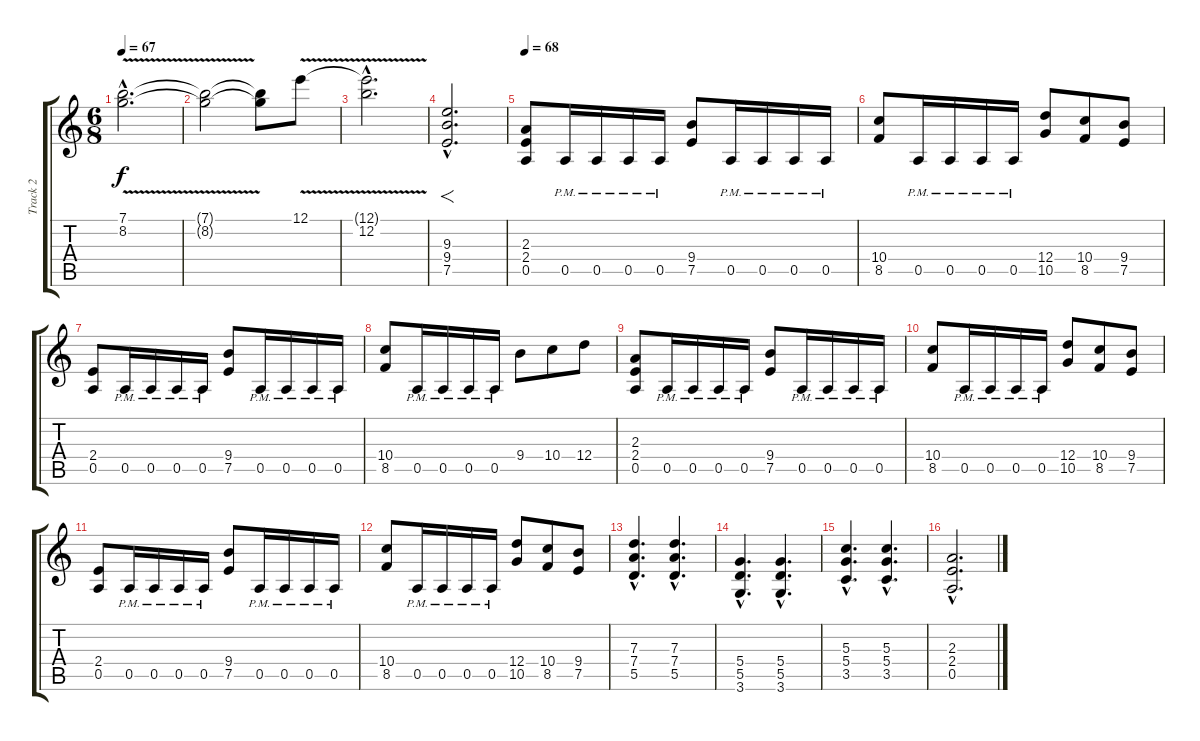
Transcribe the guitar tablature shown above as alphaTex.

\track ("Track 2" "Track 2") {instrument overdrivenguitar}
\staff {score tabs}
\tuning (E4 B3 G3 D3 A2 E2) {hide}
\ts (6 8)
\tempo 67
\clef g2
\ks c
(7.1{hac t} 8.2{v hac}).2{d dy f} |
(7.1{t} 8.2{t}).2 (7.1{t} 8.2{t}).8 12.1{v}.8 |
(12.1{hac t} 12.2{v hac}).2{d} |
(9.3{hac} 9.4{hac} 7.5{hac}).2{f d} |
\tempo 68
(2.3 2.4 0.5).8 0.5{pm}.16 0.5{pm}.16 0.5{pm}.16 0.5{pm}.16 (9.4 7.5).8 0.5{pm}.16 0.5{pm}.16 0.5{pm}.16 0.5{pm}.16 |
(10.4 8.5).8 0.5{pm}.16 0.5{pm}.16 0.5{pm}.16 0.5{pm}.16 (12.4 10.5).8 (10.4 8.5).8 (9.4 7.5).8 |
(2.4 0.5).8 0.5{pm}.16 0.5{pm}.16 0.5{pm}.16 0.5{pm}.16 (9.4 7.5).8 0.5{pm}.16 0.5{pm}.16 0.5{pm}.16 0.5{pm}.16 |
(10.4 8.5).8 0.5{pm}.16 0.5{pm}.16 0.5{pm}.16 0.5{pm}.16 9.4.8 10.4.8 12.4.8 |
(2.3 2.4 0.5).8 0.5{pm}.16 0.5{pm}.16 0.5{pm}.16 0.5{pm}.16 (9.4 7.5).8 0.5{pm}.16 0.5{pm}.16 0.5{pm}.16 0.5{pm}.16 |
(10.4 8.5).8 0.5{pm}.16 0.5{pm}.16 0.5{pm}.16 0.5{pm}.16 (12.4 10.5).8 (10.4 8.5).8 (9.4 7.5).8 |
(2.4 0.5).8 0.5{pm}.16 0.5{pm}.16 0.5{pm}.16 0.5{pm}.16 (9.4 7.5).8 0.5{pm}.16 0.5{pm}.16 0.5{pm}.16 0.5{pm}.16 |
(10.4 8.5).8 0.5{pm}.16 0.5{pm}.16 0.5{pm}.16 0.5{pm}.16 (12.4 10.5).8 (10.4 8.5).8 (9.4 7.5).8 |
(7.3{hac} 7.4{hac} 5.5{hac}).4{d} (7.3{hac} 7.4{hac} 5.5{hac}).4{d} |
(5.4{hac} 5.5{hac} 3.6{hac}).4{d} (5.4{hac} 5.5{hac} 3.6{hac}).4{d} |
(5.3{hac} 5.4{hac} 3.5{hac}).4{d} (5.3{hac} 5.4{hac} 3.5{hac}).4{d} |
(2.3{hac} 2.4{hac} 0.5{hac}).2{d}
